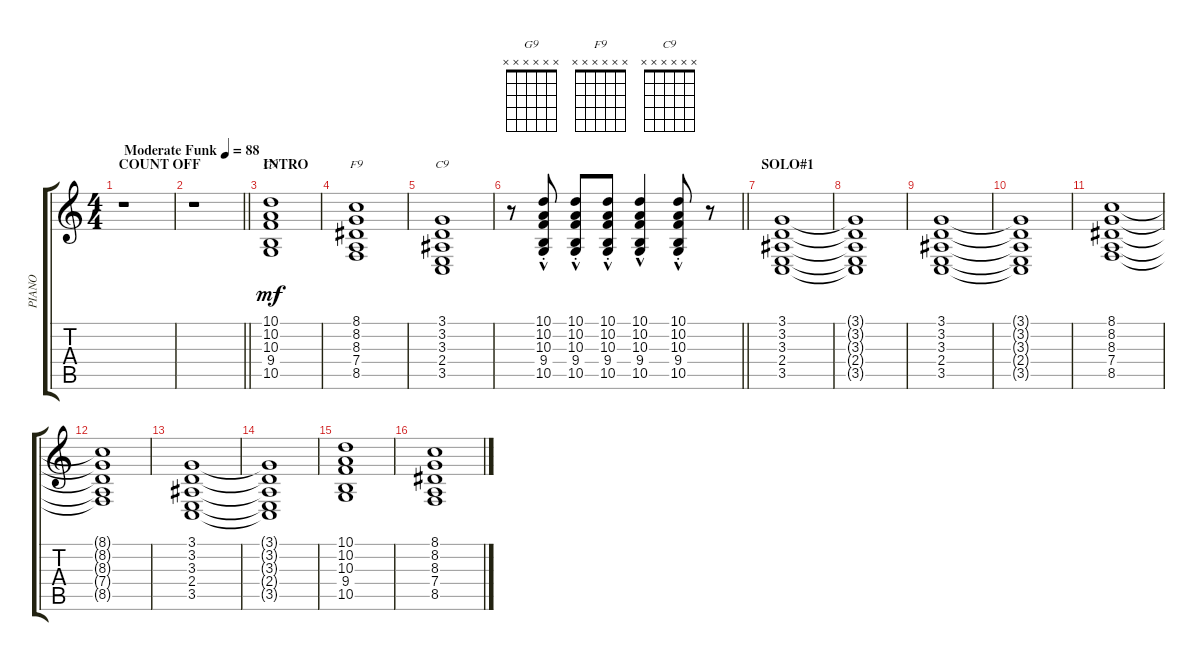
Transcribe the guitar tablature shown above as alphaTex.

\track ("PIANO" "PIANO") {instrument electricpiano2}
\staff {score tabs}
\tuning (E4 B3 G3 D3 A2 E2) {hide}
\chord ("G9" x x x x x x)
\chord ("F9" x x x x x x)
\chord ("C9" x x x x x x)
\ts (4 4)
\section ("" "COUNT OFF")
\tempo (88 "Moderate Funk")
\clef g2
\ks c
r.1{dy mf instrument electricpiano2} |
\barLineRight lightlight
r.1 |
\section ("" "INTRO")
(10.1 10.2 10.3 9.4 10.5).1{ch "G9"} |
(8.1 8.2 8.3 7.4 8.5).1{ch "F9"} |
(3.1 3.2 3.3 2.4 3.5).1{ch "C9"} |
\barLineRight lightlight
r.8 (10.1{hac st} 10.2{hac st} 10.3{hac st} 9.4{hac st} 10.5{hac st}).8 (10.1{hac st} 10.2{hac st} 10.3{hac st} 9.4{hac st} 10.5{hac st}).8 (10.1{hac st} 10.2{hac st} 10.3{hac st} 9.4{hac st} 10.5{hac st}).8 (10.1{hac} 10.2{hac} 10.3{hac} 9.4{hac} 10.5{hac}).4 (10.1{hac st} 10.2{hac st} 10.3{hac st} 9.4{hac st} 10.5{hac st}).8 r.8 |
\section ("" "SOLO#1")
(3.1 3.2 3.3 2.4 3.5).1 |
(3.1{t} 3.2{t} 3.3{t} 2.4{t} 3.5{t}).1 |
(3.1 3.2 3.3 2.4 3.5).1 |
(3.1{t} 3.2{t} 3.3{t} 2.4{t} 3.5{t}).1 |
(8.1 8.2 8.3 7.4 8.5).1 |
(8.1{t} 8.2{t} 8.3{t} 7.4{t} 8.5{t}).1 |
(3.1 3.2 3.3 2.4 3.5).1 |
(3.1{t} 3.2{t} 3.3{t} 2.4{t} 3.5{t}).1 |
(10.1 10.2 10.3 9.4 10.5).1 |
(8.1 8.2 8.3 7.4 8.5).1
